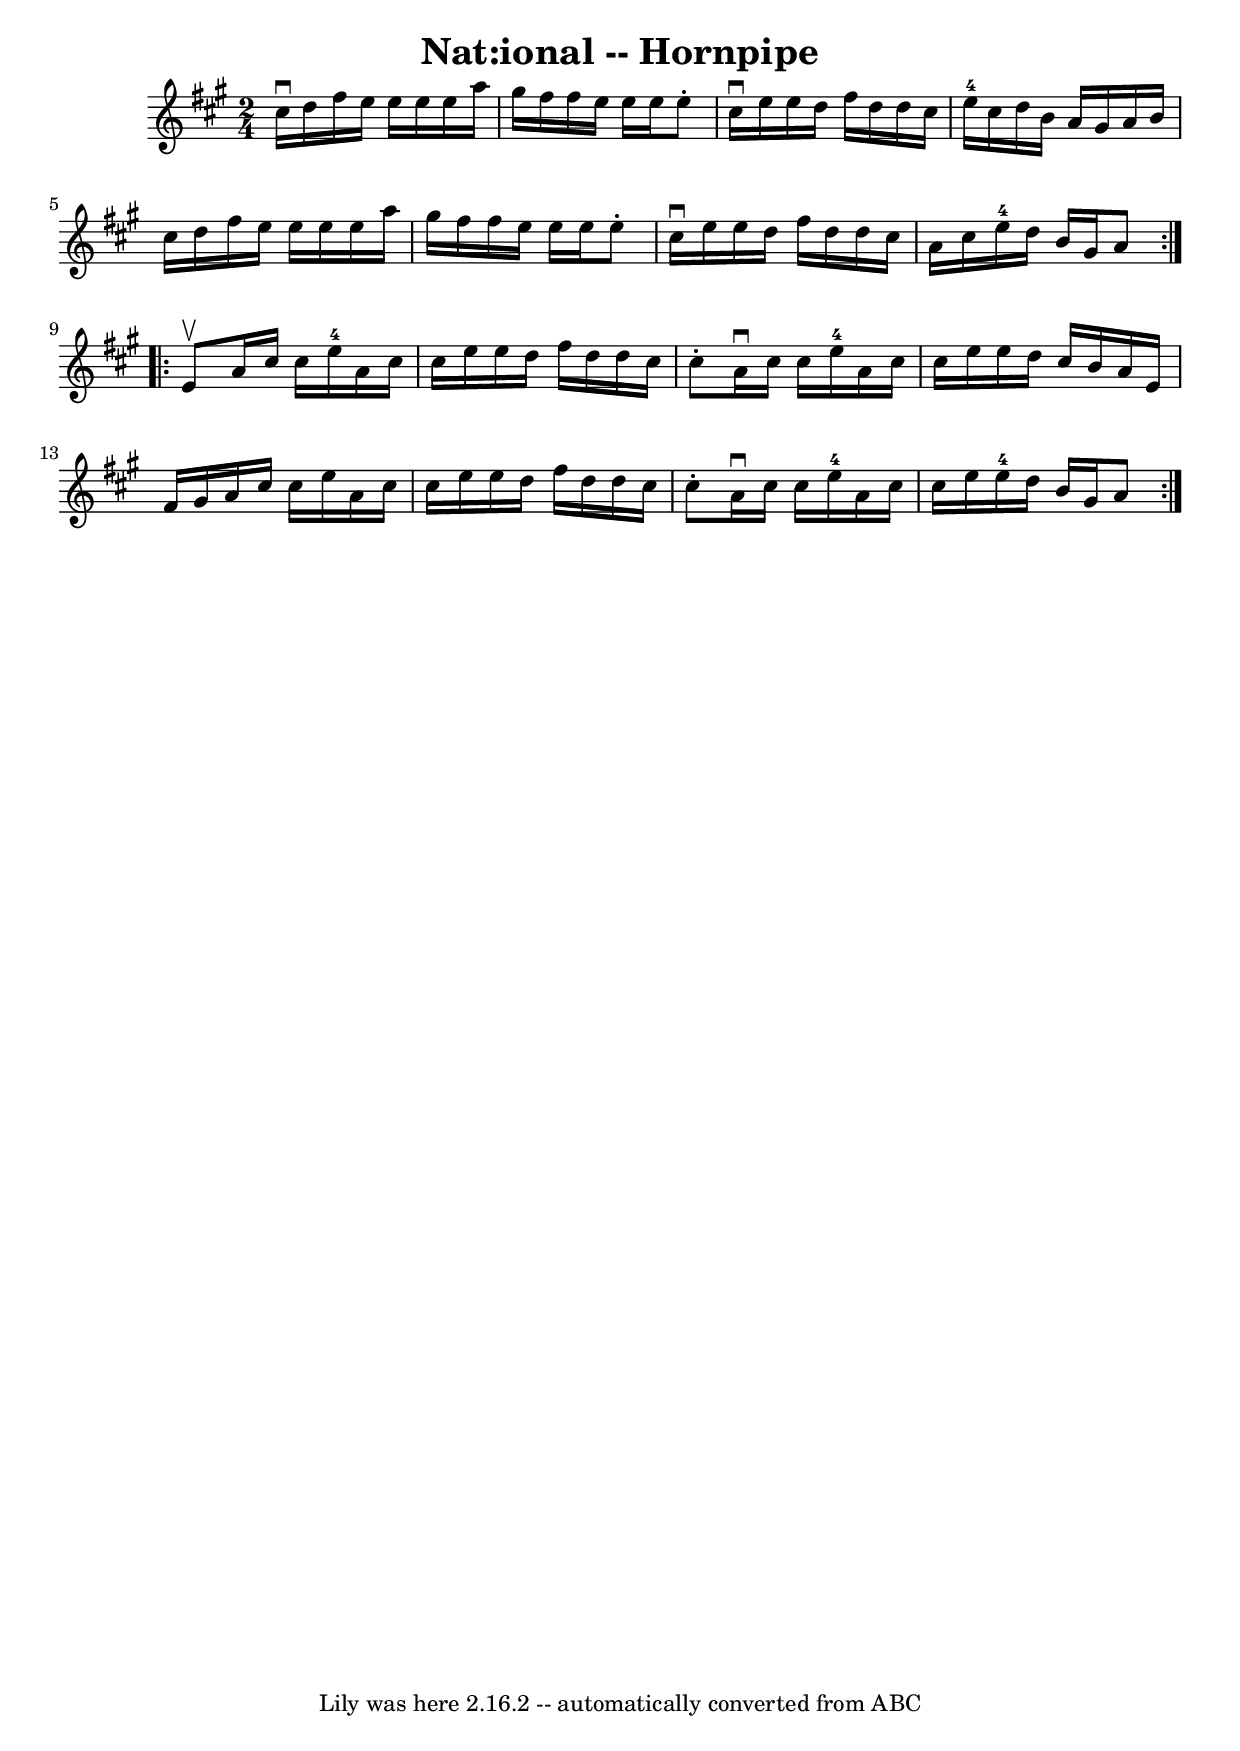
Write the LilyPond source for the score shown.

\version "2.7.40"
\include "Mammoth.ily"
\header {
	%% book = "Cole's 1000 Fiddle Tunes"
	crossRefNumber = "1"
	footnotes = ""
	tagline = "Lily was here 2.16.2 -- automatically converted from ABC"
	title = "Nat:ional -- Hornpipe"
}
voicedefault =  {


\repeat volta 2 {
\time 2/4 \key a \major cis''16^\downbow d''16  |
 fis''16    
e''16 e''16 e''16 e''16 a''16 gis''16 fis''16  |
   
fis''16 e''16 e''16 e''16 e''8 -. cis''16^\downbow e''16  
|
 e''16 d''16 fis''16 d''16 d''16 cis''16 e''16-4 
 cis''16  |
 d''16 b'16 a'16 gis'16 a'16 b'16    
cis''16 d''16  |
 fis''16 e''16 e''16 e''16 e''16    
a''16 gis''16 fis''16  |
 fis''16 e''16 e''16 e''16    
e''8 -. cis''16^\downbow e''16  |
 e''16 d''16 fis''16    
d''16 d''16 cis''16 a'16 cis''16  |
 e''16-4 d''16    
b'16 gis'16 a'8  }     \repeat volta 2 { e'8^\upbow |
 a'16    
cis''16 cis''16 e''16-4 a'16 cis''16 cis''16 e''16  
|
 e''16 d''16 fis''16 d''16 d''16 cis''16 cis''8 -. 
|
 a'16^\downbow cis''16 cis''16 e''16-4 a'16 cis''16  
 cis''16 e''16  |
 e''16 d''16 cis''16 b'16 a'16    
e'16 fis'16 gis'16  |
 a'16 cis''16 cis''16 e''16    
a'16 cis''16 cis''16 e''16  |
 e''16 d''16 fis''16    
d''16 d''16 cis''16 cis''8 -. |
 a'16^\downbow cis''16    
cis''16 e''16-4 a'16 cis''16 cis''16 e''16  |
 e''16 
-4 d''16 b'16 gis'16 a'8  }   
}

\score{
    <<

	\context Staff="default"
	{
	    \voicedefault 
	}

    >>
	\layout {
	}
	\midi {}
}
